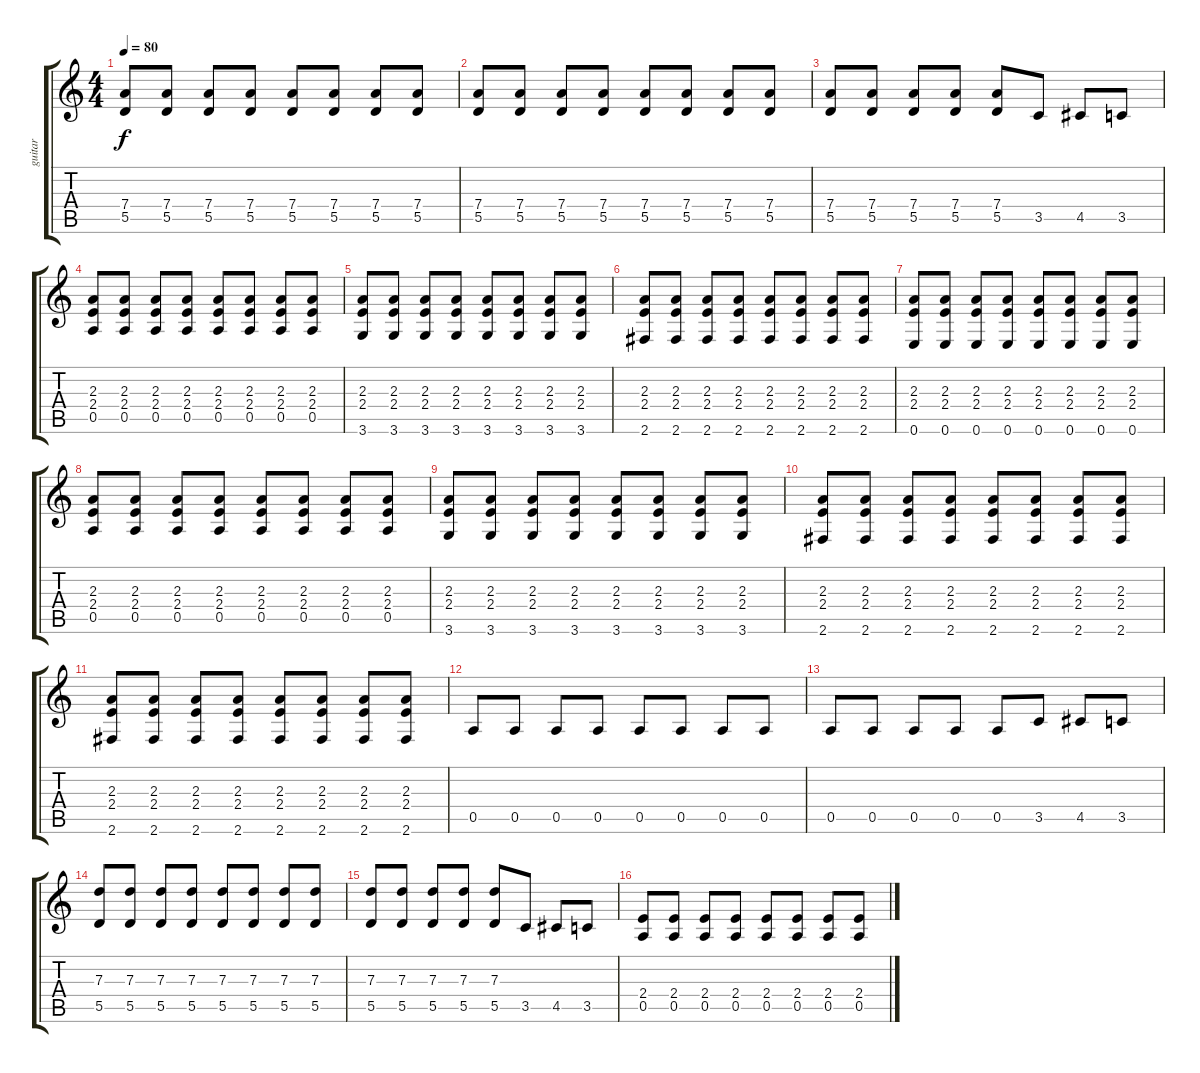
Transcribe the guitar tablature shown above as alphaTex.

\track ("guitar" "guitar") {instrument overdrivenguitar}
\staff {score tabs}
\tuning (E4 B3 G3 D3 A2 E2) {hide}
\ts (4 4)
\tempo 80
\clef g2
\ks c
(7.4 5.5).8{dy f} (7.4 5.5).8 (7.4 5.5).8 (7.4 5.5).8 (7.4 5.5).8 (7.4 5.5).8 (7.4 5.5).8 (7.4 5.5).8 |
(7.4 5.5).8 (7.4 5.5).8 (7.4 5.5).8 (7.4 5.5).8 (7.4 5.5).8 (7.4 5.5).8 (7.4 5.5).8 (7.4 5.5).8 |
(7.4 5.5).8 (7.4 5.5).8 (7.4 5.5).8 (7.4 5.5).8 (7.4 5.5).8 3.5.8 4.5.8 3.5.8 |
(2.3 2.4 0.5).8 (2.3 2.4 0.5).8 (2.3 2.4 0.5).8 (2.3 2.4 0.5).8 (2.3 2.4 0.5).8 (2.3 2.4 0.5).8 (2.3 2.4 0.5).8 (2.3 2.4 0.5).8 |
(2.3 2.4 3.6).8 (2.3 2.4 3.6).8 (2.3 2.4 3.6).8 (2.3 2.4 3.6).8 (2.3 2.4 3.6).8 (2.3 2.4 3.6).8 (2.3 2.4 3.6).8 (2.3 2.4 3.6).8 |
(2.3 2.4 2.6).8 (2.3 2.4 2.6).8 (2.3 2.4 2.6).8 (2.3 2.4 2.6).8 (2.3 2.4 2.6).8 (2.3 2.4 2.6).8 (2.3 2.4 2.6).8 (2.3 2.4 2.6).8 |
(2.3 2.4 0.6).8 (2.3 2.4 0.6).8 (2.3 2.4 0.6).8 (2.3 2.4 0.6).8 (2.3 2.4 0.6).8 (2.3 2.4 0.6).8 (2.3 2.4 0.6).8 (2.3 2.4 0.6).8 |
(2.3 2.4 0.5).8 (2.3 2.4 0.5).8 (2.3 2.4 0.5).8 (2.3 2.4 0.5).8 (2.3 2.4 0.5).8 (2.3 2.4 0.5).8 (2.3 2.4 0.5).8 (2.3 2.4 0.5).8 |
(2.3 2.4 3.6).8 (2.3 2.4 3.6).8 (2.3 2.4 3.6).8 (2.3 2.4 3.6).8 (2.3 2.4 3.6).8 (2.3 2.4 3.6).8 (2.3 2.4 3.6).8 (2.3 2.4 3.6).8 |
(2.3 2.4 2.6).8 (2.3 2.4 2.6).8 (2.3 2.4 2.6).8 (2.3 2.4 2.6).8 (2.3 2.4 2.6).8 (2.3 2.4 2.6).8 (2.3 2.4 2.6).8 (2.3 2.4 2.6).8 |
(2.3 2.4 2.6).8 (2.3 2.4 2.6).8 (2.3 2.4 2.6).8 (2.3 2.4 2.6).8 (2.3 2.4 2.6).8 (2.3 2.4 2.6).8 (2.3 2.4 2.6).8 (2.3 2.4 2.6).8 |
0.5.8 0.5.8 0.5.8 0.5.8 0.5.8 0.5.8 0.5.8 0.5.8 |
0.5.8 0.5.8 0.5.8 0.5.8 0.5.8 3.5.8 4.5.8 3.5.8 |
(7.3 5.5).8 (7.3 5.5).8 (7.3 5.5).8 (7.3 5.5).8 (7.3 5.5).8 (7.3 5.5).8 (7.3 5.5).8 (7.3 5.5).8 |
(7.3 5.5).8 (7.3 5.5).8 (7.3 5.5).8 (7.3 5.5).8 (7.3 5.5).8 3.5.8 4.5.8 3.5.8 |
(2.4 0.5).8 (2.4 0.5).8 (2.4 0.5).8 (2.4 0.5).8 (2.4 0.5).8 (2.4 0.5).8 (2.4 0.5).8 (2.4 0.5).8
